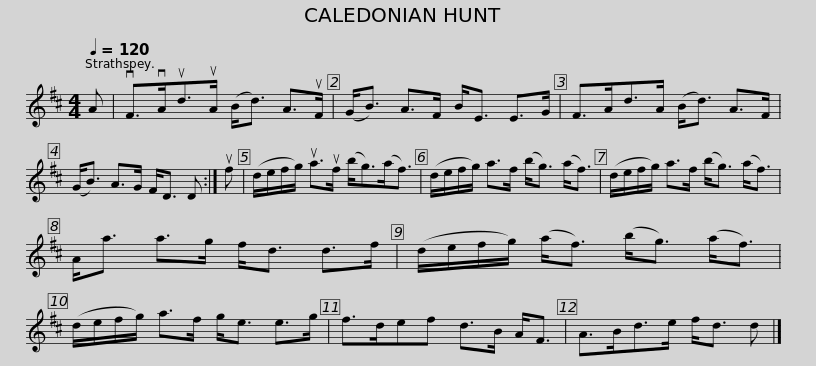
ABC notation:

X:1
L:1/8
Q:1/4=120
M:4/4
I:linebreak $
K:D
V:1 treble
V:1
 A | vF>vAud>uA (B<d) A>uF | (G<B) A>F B<E E>G | F>Ad>A (B<d) A>F | (G<B) A>G F<D D :| %5
 uf |$ (d/e/f/g/) ua>uf (b<g)(a<f) | (d/e/f/g/) a>f (b<g) (a<f) | (d/e/f/g/) a>f (b<g) (a<f) | A<a a>g f<d d>f |$ %10
 (d/e/f/g/) (a<f) (b<g) (a<f) | (d/e/f/g/) a>f g<e e>g | f>def d>B A<F | A>Bd>e f<d d |] %14
